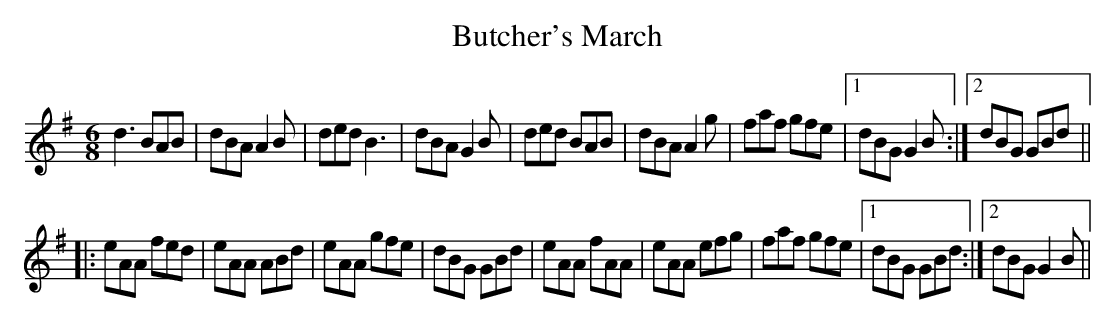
X:1
T:Butcher's March
M:6/8
K:G
d3 BAB|dBA A2B|ded B3|dBA G2B|ded BAB|dBA A2g|faf gfe|1 dBG G2B:|2 dBG GBd||
|:eAA fed|eAA ABd|eAA gfe|dBG GBd|eAA fAA|eAA efg|faf gfe|1 dBG GBd:|2 dBG G2B||
